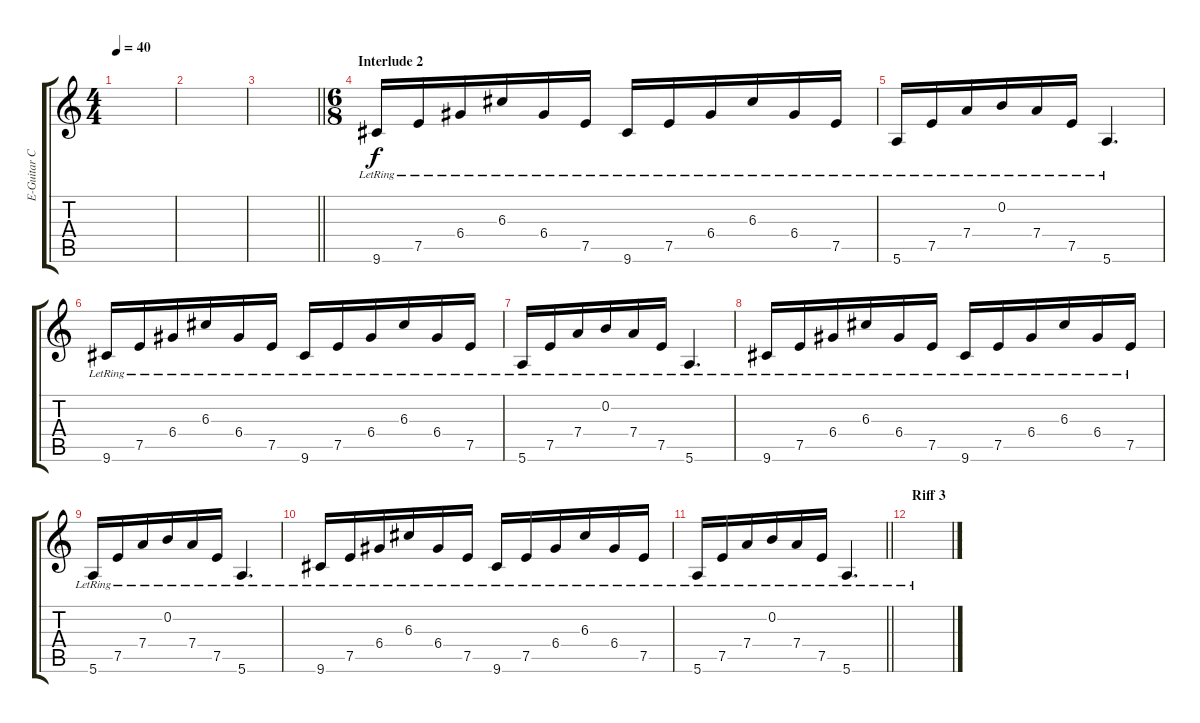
\track ("E-Guitar Clean 1" "E-Guitar C") {instrument acousticguitarsteel}
\staff {score tabs}
\tuning (E4 B3 G3 D3 A2 E2) {hide}
\ts (4 4)
\tempo 40
\clef g2
\ks c
|
|
\barLineRight lightlight
|
\ts (6 8)
\section ("" "Interlude 2")
9.6{lr}.16 7.5{lr}.16 6.4{lr}.16 6.3{lr}.16 6.4{lr}.16 7.5{lr}.16 9.6{lr}.16 7.5{lr}.16 6.4{lr}.16 6.3{lr}.16 6.4{lr}.16 7.5{lr}.16 |
5.6{lr}.16 7.5{lr}.16 7.4{lr}.16 0.2{lr}.16 7.4{lr}.16 7.5{lr}.16 5.6{lr}.4{d} |
9.6{lr}.16 7.5{lr}.16 6.4{lr}.16 6.3{lr}.16 6.4{lr}.16 7.5{lr}.16 9.6{lr}.16 7.5{lr}.16 6.4{lr}.16 6.3{lr}.16 6.4{lr}.16 7.5{lr}.16 |
5.6{lr}.16 7.5{lr}.16 7.4{lr}.16 0.2{lr}.16 7.4{lr}.16 7.5{lr}.16 5.6{lr}.4{d} |
9.6{lr}.16 7.5{lr}.16 6.4{lr}.16 6.3{lr}.16 6.4{lr}.16 7.5{lr}.16 9.6{lr}.16 7.5{lr}.16 6.4{lr}.16 6.3{lr}.16 6.4{lr}.16 7.5{lr}.16 |
5.6{lr}.16 7.5{lr}.16 7.4{lr}.16 0.2{lr}.16 7.4{lr}.16 7.5{lr}.16 5.6{lr}.4{d} |
9.6{lr}.16 7.5{lr}.16 6.4{lr}.16 6.3{lr}.16 6.4{lr}.16 7.5{lr}.16 9.6{lr}.16 7.5{lr}.16 6.4{lr}.16 6.3{lr}.16 6.4{lr}.16 7.5{lr}.16 |
\barLineRight lightlight
5.6{lr}.16 7.5{lr}.16 7.4{lr}.16 0.2{lr}.16 7.4{lr}.16 7.5{lr}.16 5.6{lr}.4{d} |
\section ("" "Riff 3")
